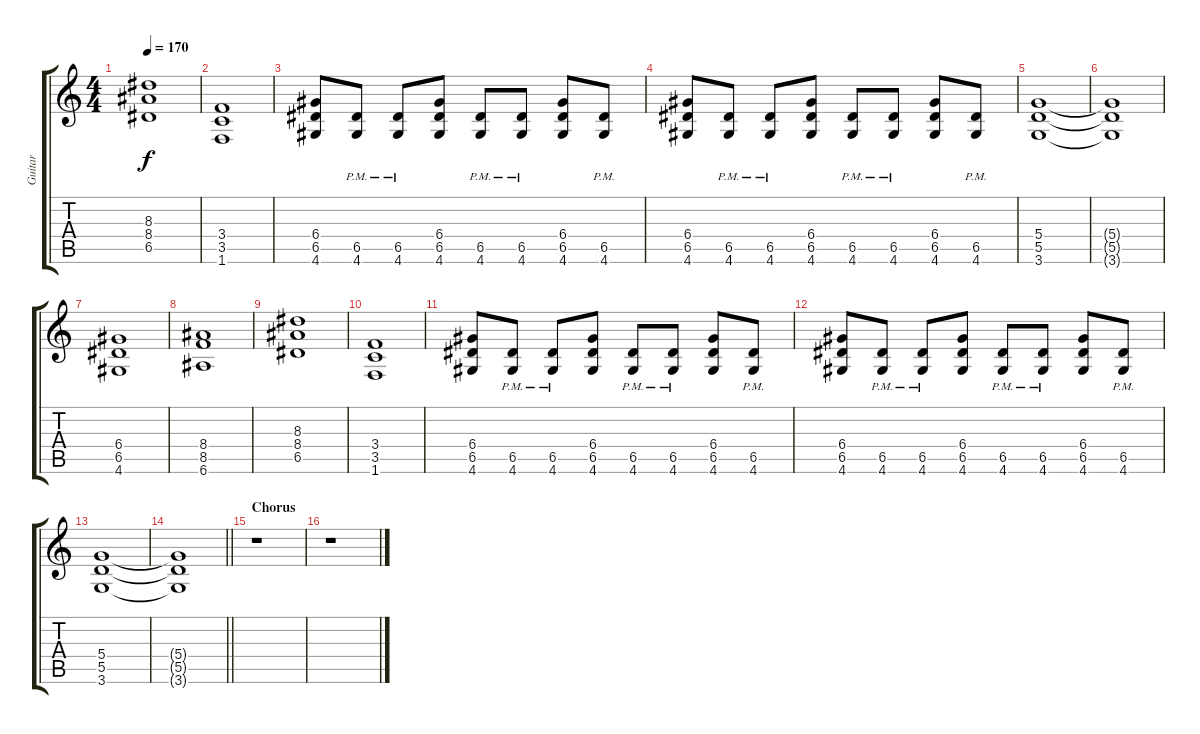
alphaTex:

\track ("Guitar" "Guitar") {instrument distortionguitar}
\staff {score tabs}
\tuning (E4 B3 G3 D3 A2 E2) {hide}
\ts (4 4)
\tempo 170
\clef g2
\ks c
(8.3 8.4 6.5).1{dy f} |
(3.4 3.5 1.6).1 |
(6.4 6.5 4.6).8 (6.5{pm} 4.6{pm}).8 (6.5{pm} 4.6{pm}).8 (6.4 6.5 4.6).8 (6.5{pm} 4.6{pm}).8 (6.5{pm} 4.6{pm}).8 (6.4 6.5 4.6).8 (6.5{pm} 4.6{pm}).8 |
(6.4 6.5 4.6).8 (6.5{pm} 4.6{pm}).8 (6.5{pm} 4.6{pm}).8 (6.4 6.5 4.6).8 (6.5{pm} 4.6{pm}).8 (6.5{pm} 4.6{pm}).8 (6.4 6.5 4.6).8 (6.5{pm} 4.6{pm}).8 |
(5.4 5.5 3.6).1 |
(5.4{t} 5.5{t} 3.6{t}).1 |
(6.4 6.5 4.6).1 |
(8.4 8.5 6.6).1 |
(8.3 8.4 6.5).1 |
(3.4 3.5 1.6).1 |
(6.4 6.5 4.6).8 (6.5{pm} 4.6{pm}).8 (6.5{pm} 4.6{pm}).8 (6.4 6.5 4.6).8 (6.5{pm} 4.6{pm}).8 (6.5{pm} 4.6{pm}).8 (6.4 6.5 4.6).8 (6.5{pm} 4.6{pm}).8 |
(6.4 6.5 4.6).8 (6.5{pm} 4.6{pm}).8 (6.5{pm} 4.6{pm}).8 (6.4 6.5 4.6).8 (6.5{pm} 4.6{pm}).8 (6.5{pm} 4.6{pm}).8 (6.4 6.5 4.6).8 (6.5{pm} 4.6{pm}).8 |
(5.4 5.5 3.6).1 |
\barLineRight lightlight
(5.4{t} 5.5{t} 3.6{t}).1 |
\section ("" "Chorus ")
r.1 |
r.1
